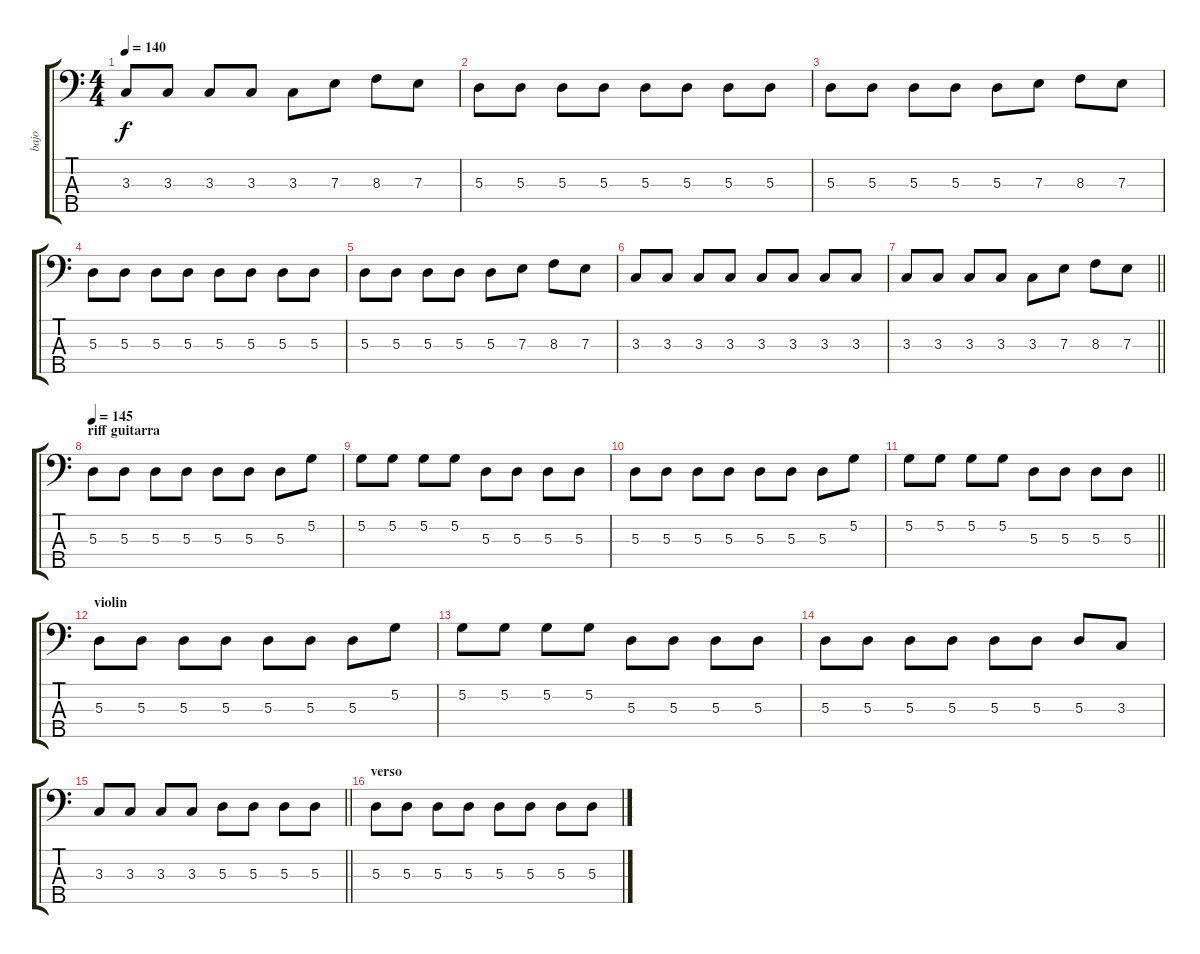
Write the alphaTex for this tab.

\track ("bajo" "bajo") {instrument electricbassfinger}
\staff {score tabs}
\tuning (G2 D2 A1 E1 B0) {hide}
\ts (4 4)
\tempo 140
\clef f4
\ks c
3.3.8{dy f} 3.3.8 3.3.8 3.3.8 3.3.8 7.3.8 8.3.8 7.3.8 |
5.3.8 5.3.8 5.3.8 5.3.8 5.3.8 5.3.8 5.3.8 5.3.8 |
5.3.8 5.3.8 5.3.8 5.3.8 5.3.8 7.3.8 8.3.8 7.3.8 |
5.3.8 5.3.8 5.3.8 5.3.8 5.3.8 5.3.8 5.3.8 5.3.8 |
5.3.8 5.3.8 5.3.8 5.3.8 5.3.8 7.3.8 8.3.8 7.3.8 |
3.3.8 3.3.8 3.3.8 3.3.8 3.3.8 3.3.8 3.3.8 3.3.8 |
\barLineRight lightlight
3.3.8 3.3.8 3.3.8 3.3.8 3.3.8 7.3.8 8.3.8 7.3.8 |
\section ("" "riff guitarra")
\tempo 145
5.3.8 5.3.8 5.3.8 5.3.8 5.3.8 5.3.8 5.3.8 5.2.8 |
5.2.8 5.2.8 5.2.8 5.2.8 5.3.8 5.3.8 5.3.8 5.3.8 |
5.3.8 5.3.8 5.3.8 5.3.8 5.3.8 5.3.8 5.3.8 5.2.8 |
\barLineRight lightlight
5.2.8 5.2.8 5.2.8 5.2.8 5.3.8 5.3.8 5.3.8 5.3.8 |
\section ("" "violin")
5.3.8 5.3.8 5.3.8 5.3.8 5.3.8 5.3.8 5.3.8 5.2.8 |
5.2.8 5.2.8 5.2.8 5.2.8 5.3.8 5.3.8 5.3.8 5.3.8 |
5.3.8 5.3.8 5.3.8 5.3.8 5.3.8 5.3.8 5.3.8 3.3.8 |
\barLineRight lightlight
3.3.8 3.3.8 3.3.8 3.3.8 5.3.8 5.3.8 5.3.8 5.3.8 |
\section ("" "verso")
5.3.8 5.3.8 5.3.8 5.3.8 5.3.8 5.3.8 5.3.8 5.3.8
